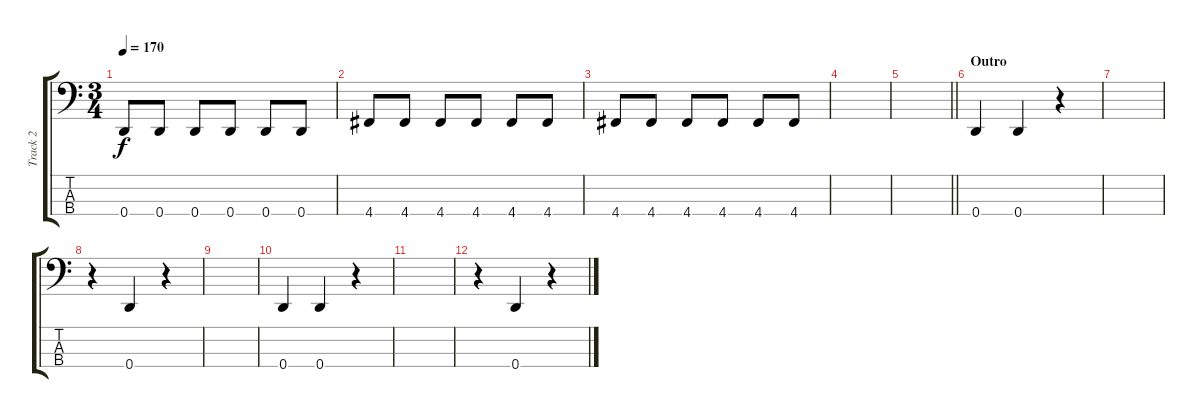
\track ("Track 2" "Track 2") {instrument electricbassfinger}
\staff {score tabs}
\tuning (G2 D2 A1 D1) {hide}
\ts (3 4)
\tempo 170
\clef f4
\ks c
0.4.8{dy f} 0.4.8 0.4.8 0.4.8 0.4.8 0.4.8 |
4.4.8 4.4.8 4.4.8 4.4.8 4.4.8 4.4.8 |
4.4.8 4.4.8 4.4.8 4.4.8 4.4.8 4.4.8 |
|
\barLineRight lightlight
|
\section ("" "Outro")
0.4.4 0.4.4 r.4 |
|
r.4 0.4.4 r.4 |
|
0.4.4 0.4.4 r.4 |
|
r.4 0.4.4 r.4
